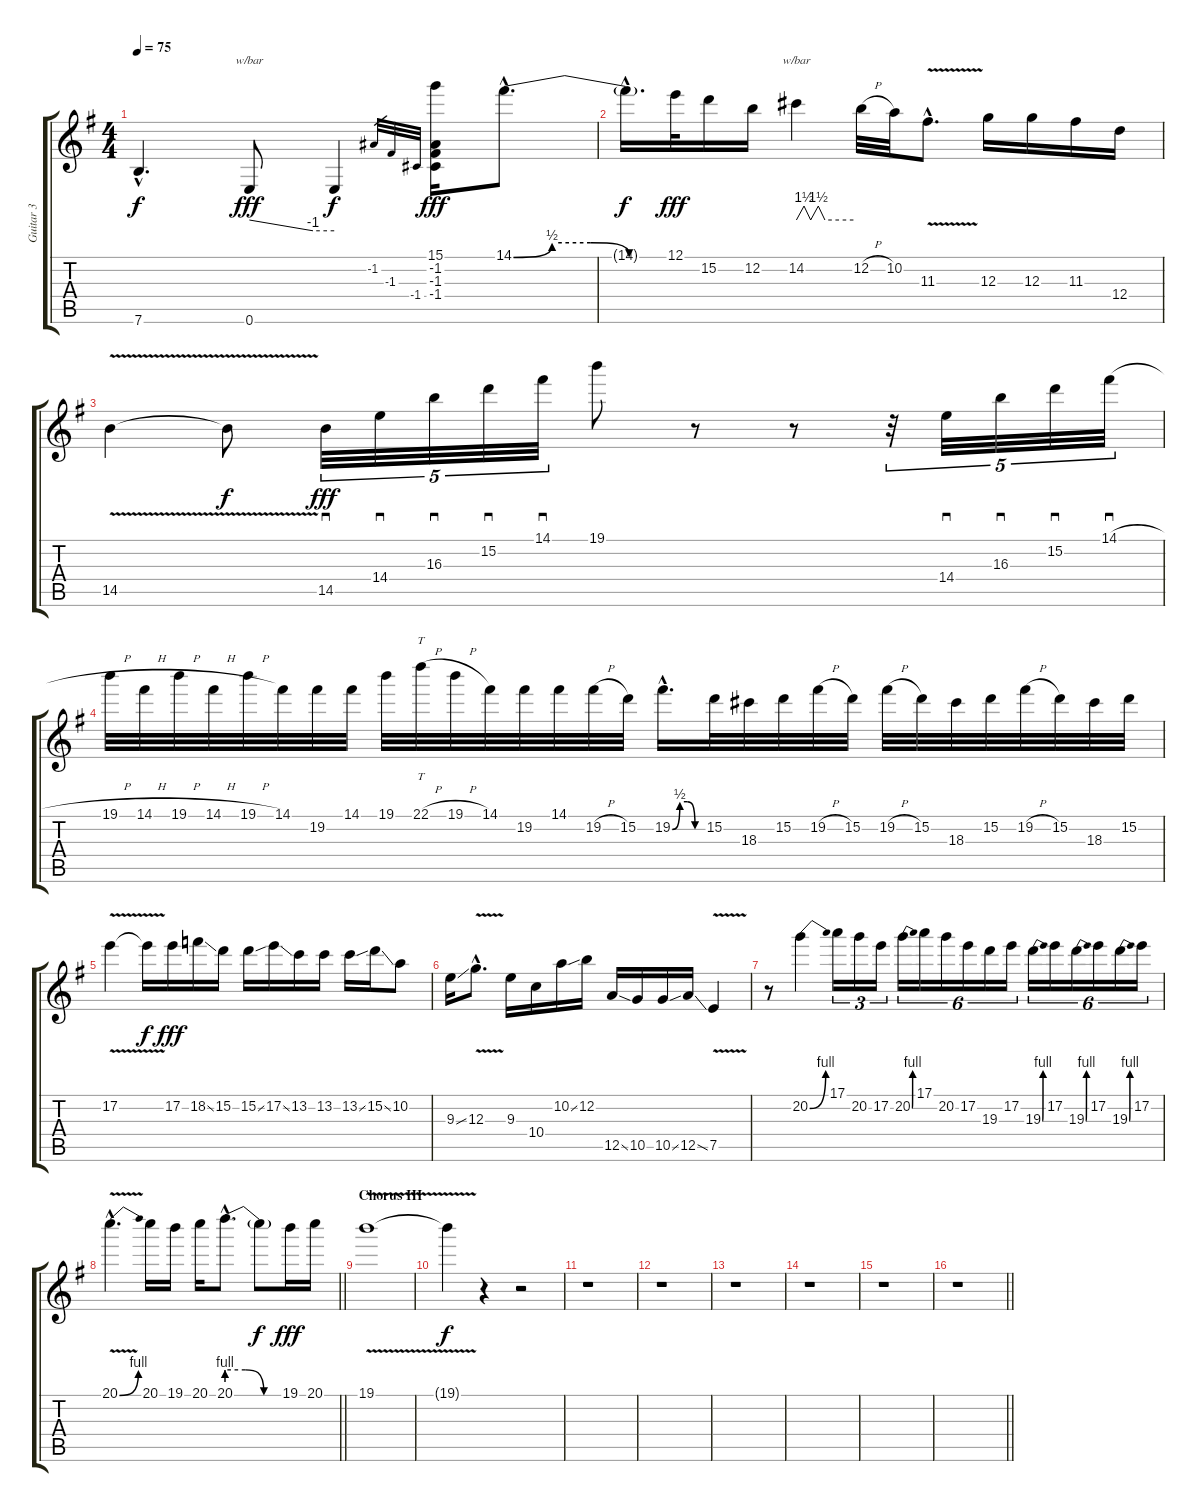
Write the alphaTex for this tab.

\track ("Guitar 3" "Guitar 3") {instrument distortionguitar}
\staff {score tabs}
\tuning (E4 B3 G3 D3 A2 E2) {hide}
\ts (4 4)
\tempo 75
\clef g2
\ks g
7.6{hac t}.4{d dy f} 0.6.8{tbe (custom default 0 0 45 -4 60 -4) dy fff} 0.6{t}.4{dy f} -1.2.32{gr} -1.3.32{gr} -1.4.32{gr} (15.1 -1.2 -1.3 -1.4).16{dy fff} 14.1{be (custom 0 0 15 2 30 2 45 0 60 0) hac}.8{d} |
14.1{hac t}.16{d dy f} 12.1.32{dy fff} 15.2.16 12.2.16 14.2.4{tbe (custom default 0 0 8 6 15 0 23 6 30 0 60 0)} 12.2{h}.32 10.2.32 11.3{v hac}.8{d} 12.3.16 12.3.16 11.3.16 12.4.16 |
14.5{v}.4 14.5{t}.8{dy f} 14.5.32{sd tu (5 4) dy fff} 14.4.32{sd tu (5 4)} 16.3.32{sd tu (5 4)} 15.2.32{sd tu (5 4)} 14.1.32{sd tu (5 4)} 19.1.8 r.8 r.8 r.32{tu (5 4)} 14.4.32{sd tu (5 4)} 16.3.32{sd tu (5 4)} 15.2.32{sd tu (5 4)} 14.1{h}.32{sd tu (5 4)} |
19.1{h}.32 14.1{h}.32 19.1{h}.32 14.1{h}.32 19.1{h}.32 14.1.32 19.2.32 14.1.32 19.1.32 22.1{h}.32{tt} 19.1{h}.32 14.1.32 19.2.32 14.1.32 19.2{h}.32 15.2.32 19.2{be (custom 0 0 15 2 30 2 45 0 60 0) hac}.16{d} 15.2.32 18.3.32 15.2.32 19.2{h}.32 15.2.32 19.2{h}.32 15.2.32 18.3.32 15.2.32 19.2{h}.32 15.2.32 18.3.32 15.2.32 |
17.2{v}.4 17.2{t}.16{dy f} 17.2.16{dy fff} 18.2{ss}.16 15.2.16 15.2{ss}.16 17.2{ss}.16 13.2.16 13.2.16 13.2{ss}.16 15.2{ss}.16 10.2.8 |
9.3{ss}.16 12.3{v hac}.8{d} 9.3.16 10.4.16 10.2{ss}.16 12.2.16 12.5{ss}.16 10.5.16 10.5{ss}.16 12.5{ss}.16 7.5{v}.4 |
r.8 20.2{be (bend 0 0 60 4)}.4 17.1.16{tu (3 2)} 20.2.16{tu (3 2)} 17.2.16{tu (3 2)} 20.2{be (bend 0 0 60 4)}.16{tu (6 4)} 17.1.16{tu (6 4)} 20.2.16{tu (6 4)} 17.2.16{tu (6 4)} 19.3.16{tu (6 4)} 17.2.16{tu (6 4)} 19.3{be (bend 0 0 60 4)}.16{tu (6 4)} 17.2.16{tu (6 4)} 19.3{be (bend 0 0 60 4)}.16{tu (6 4)} 17.2.16{tu (6 4)} 19.3{be (bend 0 0 60 4)}.16{tu (6 4)} 17.2.16{tu (6 4)} |
\barLineRight lightlight
20.1{be (bend 0 0 60 4) v hac}.4{d} 20.1.16 19.1.16 20.1.16 20.1{be (custom 0 4 20 4 40 0 60 0) hac}.8{d} 20.1{t}.8{dy f} 19.1.16{dy fff} 20.1.16 |
\section ("" "Chorus III")
19.1{v}.1 |
19.1{t}.4{dy f} r.4 r.2 |
r.1 |
r.1 |
r.1 |
r.1 |
r.1 |
\barLineRight lightlight
r.1
